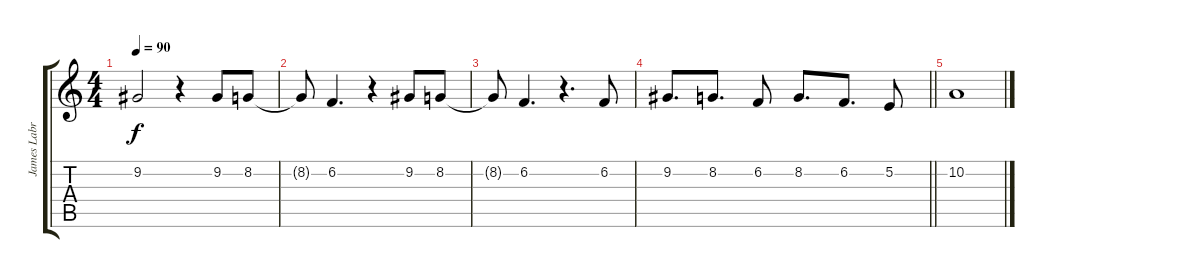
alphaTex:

\track ("James Labrie" "James Labr") {instrument flute}
\staff {score tabs}
\tuning (E4 B3 G3 D3 A2 E2) {hide}
\ts (4 4)
\tempo 90
\clef g2
\ks c
9.2.2{dy f} r.4 9.2.8 8.2.8 |
8.2{t}.8 6.2.4{d} r.4 9.2.8 8.2.8 |
8.2{t}.8 6.2.4{d} r.4{d} 6.2.8 |
\barLineRight lightlight
9.2.8{d} 8.2.8{d} 6.2.8 8.2.8{d} 6.2.8{d} 5.2.8 |
10.2.1
